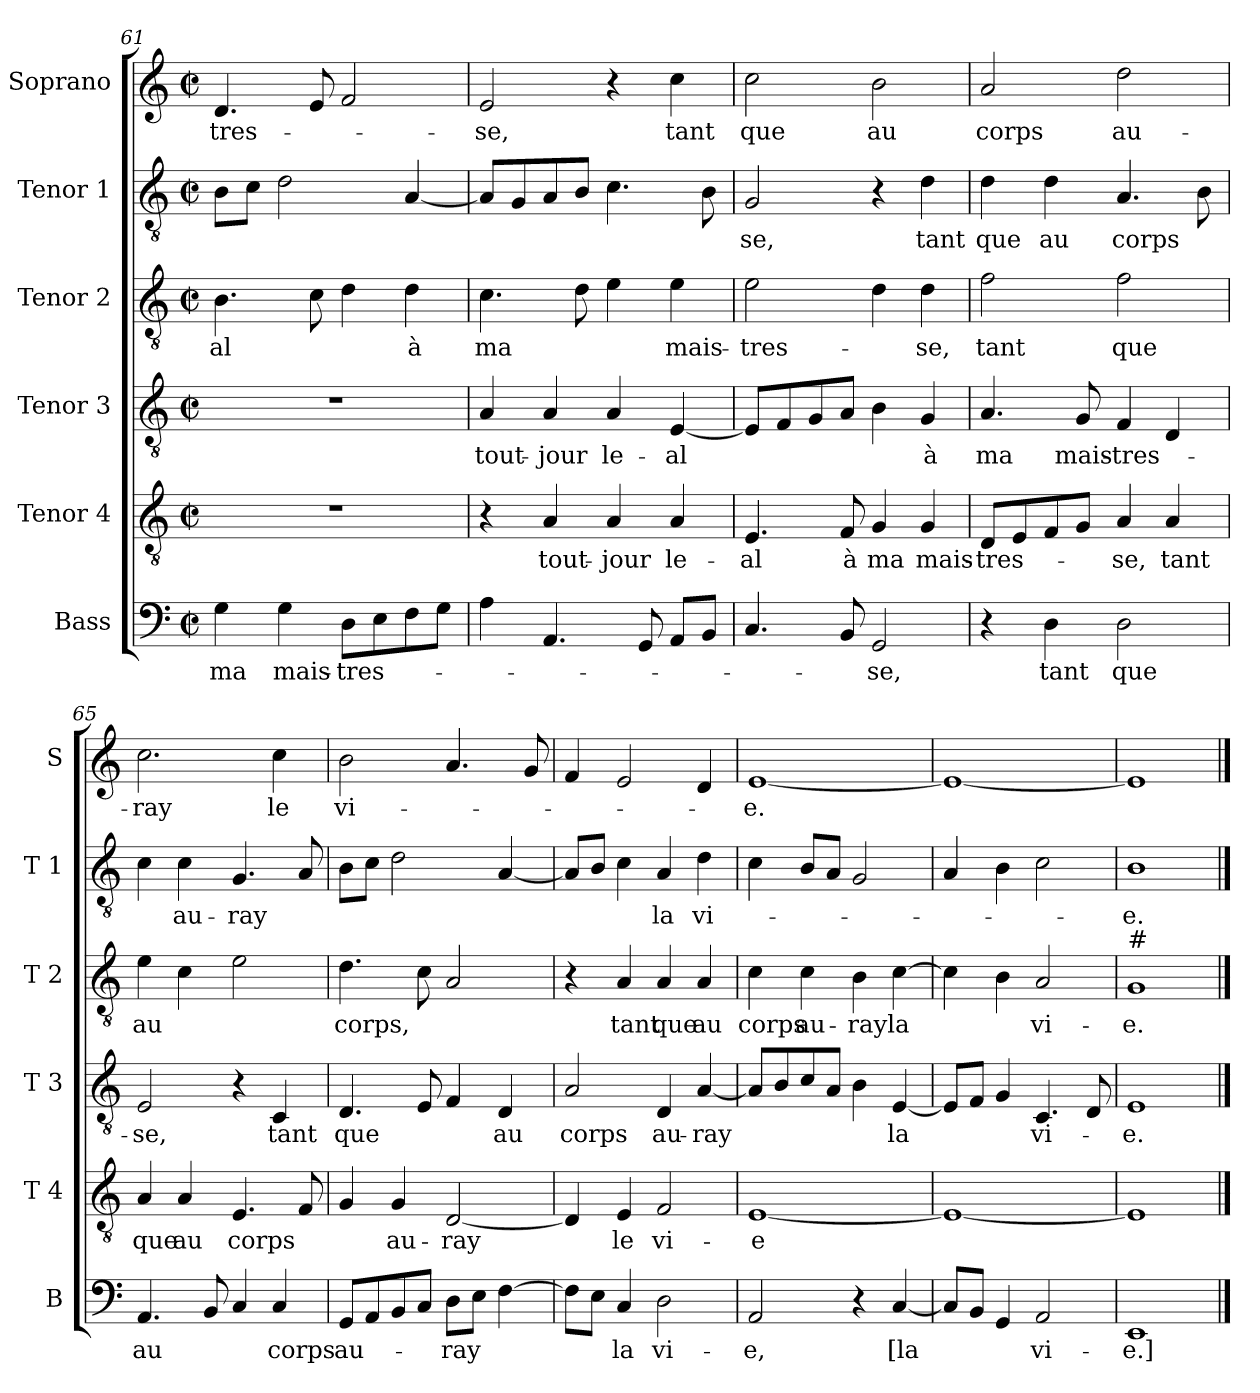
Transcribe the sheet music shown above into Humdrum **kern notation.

**kern	**text	**kern	**text	**kern	**text	**kern	**text	**kern	**text	**kern	**text
*part6	*part6	*part5	*part5	*part4	*part4	*part3	*part3	*part2	*part2	*part1	*part1
*staff6	*staff6	*staff5	*staff5	*staff4	*staff4	*staff3	*staff3	*staff2	*staff2	*staff1	*staff1
*I"Bass	*	*I"Tenor 4	*	*I"Tenor 3	*	*I"Tenor 2	*	*I"Tenor 1	*	*I"Soprano	*
*I'B	*	*I'T 4	*	*I'T 3	*	*I'T 2	*	*I'T 1	*	*I'S	*
*clefF4	*	*clefGv2	*	*clefGv2	*	*clefGv2	*	*clefGv2	*	*clefG2	*
*k[]	*	*k[]	*	*k[]	*	*k[]	*	*k[]	*	*k[]	*
*C:	*	*C:	*	*C:	*	*C:	*	*C:	*	*C:	*
*M2/2	*	*M2/2	*	*M2/2	*	*M2/2	*	*M2/2	*	*M2/2	*
*met(c|)	*	*met(c|)	*	*met(c|)	*	*met(c|)	*	*met(c|)	*	*met(c|)	*
=61	=61	=61	=61	=61	=61	=61	=61	=61	=61	=61	=61
4G\	ma	1r	.	1r	.	4.B\	-al	8B\L	.	4.d/	-tres-
.	.	.	.	.	.	.	.	8c\J	.	.	.
4G\	mais-	.	.	.	.	.	.	2d\	.	.	.
.	.	.	.	.	.	8c\	.	.	.	8e/	.
8D\L	-tres-	.	.	.	.	4d\	.	.	.	2f/	.
8E\	.	.	.	.	.	.	.	.	.	.	.
8F\	.	.	.	.	.	4d\	à	[4A/	.	.	.
8G\J	.	.	.	.	.	.	.	.	.	.	.
=62	=62	=62	=62	=62	=62	=62	=62	=62	=62	=62	=62
4A\	.	4r	.	4A/	tout-	4.c\	ma	8A/L]	.	2e/	-se,
.	.	.	.	.	.	.	.	8G/	.	.	.
4.AA/	.	4A/	tout-	4A/	-jour	.	.	8A/	.	.	.
.	.	.	.	.	.	8d\	.	8B/J	.	.	.
.	.	4A/	-jour	4A/	le-	4e\	.	4.c\	.	4r	.
8GG/	.	.	.	.	.	.	.	.	.	.	.
8AA/L	.	4A/	le-	[4E/	-al	4e\	mais-	.	.	4cc\	tant
8BB/J	.	.	.	.	.	.	.	8B\	.	.	.
=63	=63	=63	=63	=63	=63	=63	=63	=63	=63	=63	=63
4.C/	.	4.E/	-al	8E/L]	.	2e\	-tres-	2G/	-se,	2cc\	que
.	.	.	.	8F/	.	.	.	.	.	.	.
.	.	.	.	8G/	.	.	.	.	.	.	.
8BB/	.	8F/	à	8A/J	.	.	.	.	.	.	.
2GG/	-se,	4G/	ma	4B\	.	4d\	.	4r	.	2b\	au
.	.	4G/	mais-	4G/	à	4d\	-se,	4d\	tant	.	.
=64	=64	=64	=64	=64	=64	=64	=64	=64	=64	=64	=64
4r	.	8D/L	-tres-	4.A/	ma	2f\	tant	4d\	que	2a/	corps
.	.	8E/	.	.	.	.	.	.	.	.	.
4D\	tant	8F/	.	.	.	.	.	4d\	au	.	.
.	.	8G/J	.	8G/	mais-	.	.	.	.	.	.
2D\	que	4A/	-se,	4F/	-tres-	2f\	que	4.A/	corps	2dd\	au-
.	.	4A/	tant	4D/	.	.	.	.	.	.	.
.	.	.	.	.	.	.	.	8B\	.	.	.
!!LO:LB:g=z
=65	=65	=65	=65	=65	=65	=65	=65	=65	=65	=65	=65
4.AA/	au	4A/	que	2E/	-se,	4e\	au	4c\	.	2.cc\	-ray
.	.	4A/	au	.	.	4c\	.	4c\	au-	.	.
8BB/	.	.	.	.	.	.	.	.	.	.	.
4C/	.	4.E/	corps	4r	.	2e\	.	4.G/	-ray	.	.
4C/	corps	.	.	4C/	tant	.	.	.	.	4cc\	le
.	.	8F/	.	.	.	.	.	8A/	.	.	.
=66	=66	=66	=66	=66	=66	=66	=66	=66	=66	=66	=66
8GG/L	au-	4G/	.	4.D/	que	4.d\	corps,	8B\L	.	2b\	vi-
8AA/	.	.	.	.	.	.	.	8c\J	.	.	.
8BB/	.	4G/	au-	.	.	.	.	2d\	.	.	.
8C/J	.	.	.	8E/	.	8c\	.	.	.	.	.
8D\L	-ray	[2D/	-ray	4F/	.	2A/	.	.	.	4.a/	.
8E\J	.	.	.	.	.	.	.	.	.	.	.
[4F\	.	.	.	4D/	au	.	.	[4A/	.	.	.
.	.	.	.	.	.	.	.	.	.	8g/	.
=67	=67	=67	=67	=67	=67	=67	=67	=67	=67	=67	=67
8F\L]	.	4D/]	.	2A/	corps	4r	.	8A/L]	.	4f/	.
8E\J	.	.	.	.	.	.	.	8B/J	.	.	.
4C/	la	4E/	le	.	.	4A/	tant	4c\	.	2e/	.
2D\	vi-	2F/	vi-	4D/	au-	4A/	que	4A/	la	.	.
.	.	.	.	[4A/	-ray	4A/	au	4d\	vi-	4d/	.
=68	=68	=68	=68	=68	=68	=68	=68	=68	=68	=68	=68
2AA/	-e,	[1E	-e	8A/L]	.	4c\	corps	4c\	.	[1e	-e.
.	.	.	.	8B/	.	.	.	.	.	.	.
.	.	.	.	8c/	.	4c\	au-	8B/L	.	.	.
.	.	.	.	8A/J	.	.	.	8A/J	.	.	.
4r	.	.	.	4B\	.	4B\	-ray	2G/	.	.	.
[4C/	[la	.	.	[4E/	la	[4c\	la	.	.	.	.
=69	=69	=69	=69	=69	=69	=69	=69	=69	=69	=69	=69
8C/L]	.	1E_	.	8E/L]	.	4c\]	.	4A/	.	1e_	.
8BB/J	.	.	.	8F/J	.	.	.	.	.	.	.
4GG/	.	.	.	4G/	.	4B\	.	4B\	.	.	.
2AA/	vi-	.	.	4.C/	vi-	2A/	vi-	2c\	.	.	.
.	.	.	.	8D/	.	.	.	.	.	.	.
=70	=70	=70	=70	=70	=70	=70	=70	=70	=70	=70	=70
!	!	!	!	!	!	!LO:TX:a:t=#	!	!	!	!	!
1EE	-e.]	1E]	.	1E	-e.	1G	-e.	1B	-e.	1e]	.
==	==	==	==	==	==	==	==	==	==	==	==
*-	*-	*-	*-	*-	*-	*-	*-	*-	*-	*-	*-
